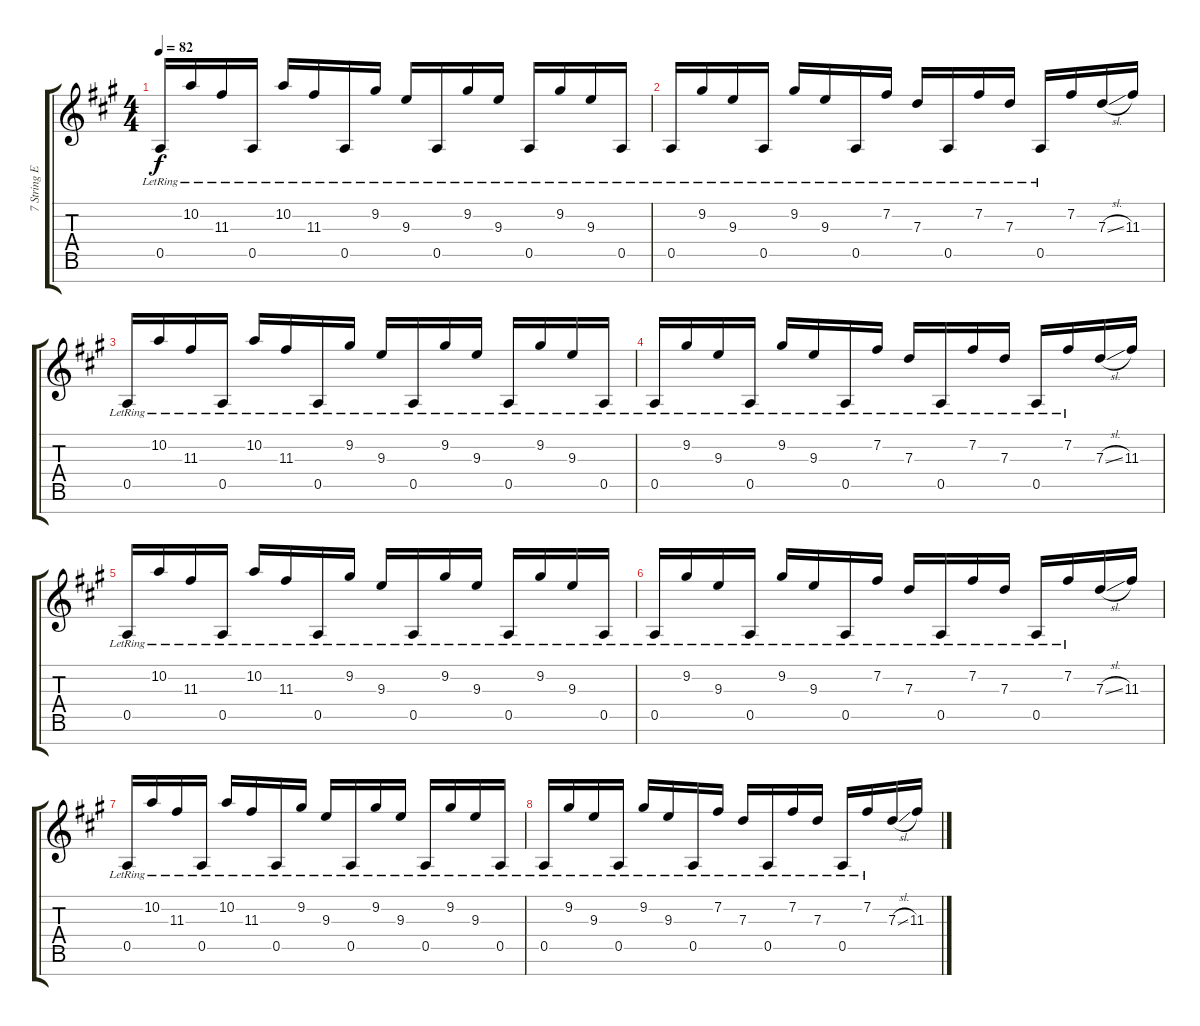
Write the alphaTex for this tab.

\track ("7 String Elec. Gtr. Clean" "7 String E") {instrument electricguitarclean}
\staff {score tabs}
\tuning (E4 B3 G3 D3 A2 E2 B1) {hide}
\ts (4 4)
\tempo 82
\clef g2
\ks a
0.5{lr}.16{dy f} 10.2{lr}.16 11.3{lr}.16 0.5{lr}.16 10.2{lr}.16 11.3{lr}.16 0.5{lr}.16 9.2{lr}.16 9.3{lr}.16 0.5{lr}.16 9.2{lr}.16 9.3{lr}.16 0.5{lr}.16 9.2{lr}.16 9.3{lr}.16 0.5{lr}.16 |
0.5{lr}.16 9.2{lr}.16 9.3{lr}.16 0.5{lr}.16 9.2{lr}.16 9.3{lr}.16 0.5{lr}.16 7.2{lr}.16 7.3{lr}.16 0.5{lr}.16 7.2{lr}.16 7.3{lr}.16 0.5{lr}.16 7.2.16 7.3{sl}.16 11.3.16 |
0.5{lr}.16 10.2{lr}.16 11.3{lr}.16 0.5{lr}.16 10.2{lr}.16 11.3{lr}.16 0.5{lr}.16 9.2{lr}.16 9.3{lr}.16 0.5{lr}.16 9.2{lr}.16 9.3{lr}.16 0.5{lr}.16 9.2{lr}.16 9.3{lr}.16 0.5{lr}.16 |
0.5{lr}.16 9.2{lr}.16 9.3{lr}.16 0.5{lr}.16 9.2{lr}.16 9.3{lr}.16 0.5{lr}.16 7.2{lr}.16 7.3{lr}.16 0.5{lr}.16 7.2{lr}.16 7.3{lr}.16 0.5{lr}.16 7.2{lr}.16 7.3{sl}.16 11.3.16 |
0.5{lr}.16 10.2{lr}.16 11.3{lr}.16 0.5{lr}.16 10.2{lr}.16 11.3{lr}.16 0.5{lr}.16 9.2{lr}.16 9.3{lr}.16 0.5{lr}.16 9.2{lr}.16 9.3{lr}.16 0.5{lr}.16 9.2{lr}.16 9.3{lr}.16 0.5{lr}.16 |
0.5{lr}.16 9.2{lr}.16 9.3{lr}.16 0.5{lr}.16 9.2{lr}.16 9.3{lr}.16 0.5{lr}.16 7.2{lr}.16 7.3{lr}.16 0.5{lr}.16 7.2{lr}.16 7.3{lr}.16 0.5{lr}.16 7.2{lr}.16 7.3{sl}.16 11.3.16 |
0.5{lr}.16 10.2{lr}.16 11.3{lr}.16 0.5{lr}.16 10.2{lr}.16 11.3{lr}.16 0.5{lr}.16 9.2{lr}.16 9.3{lr}.16 0.5{lr}.16 9.2{lr}.16 9.3{lr}.16 0.5{lr}.16 9.2{lr}.16 9.3{lr}.16 0.5{lr}.16 |
0.5{lr}.16 9.2{lr}.16 9.3{lr}.16 0.5{lr}.16 9.2{lr}.16 9.3{lr}.16 0.5{lr}.16 7.2{lr}.16 7.3{lr}.16 0.5{lr}.16 7.2{lr}.16 7.3{lr}.16 0.5{lr}.16 7.2{lr}.16 7.3{sl}.16 11.3.16
